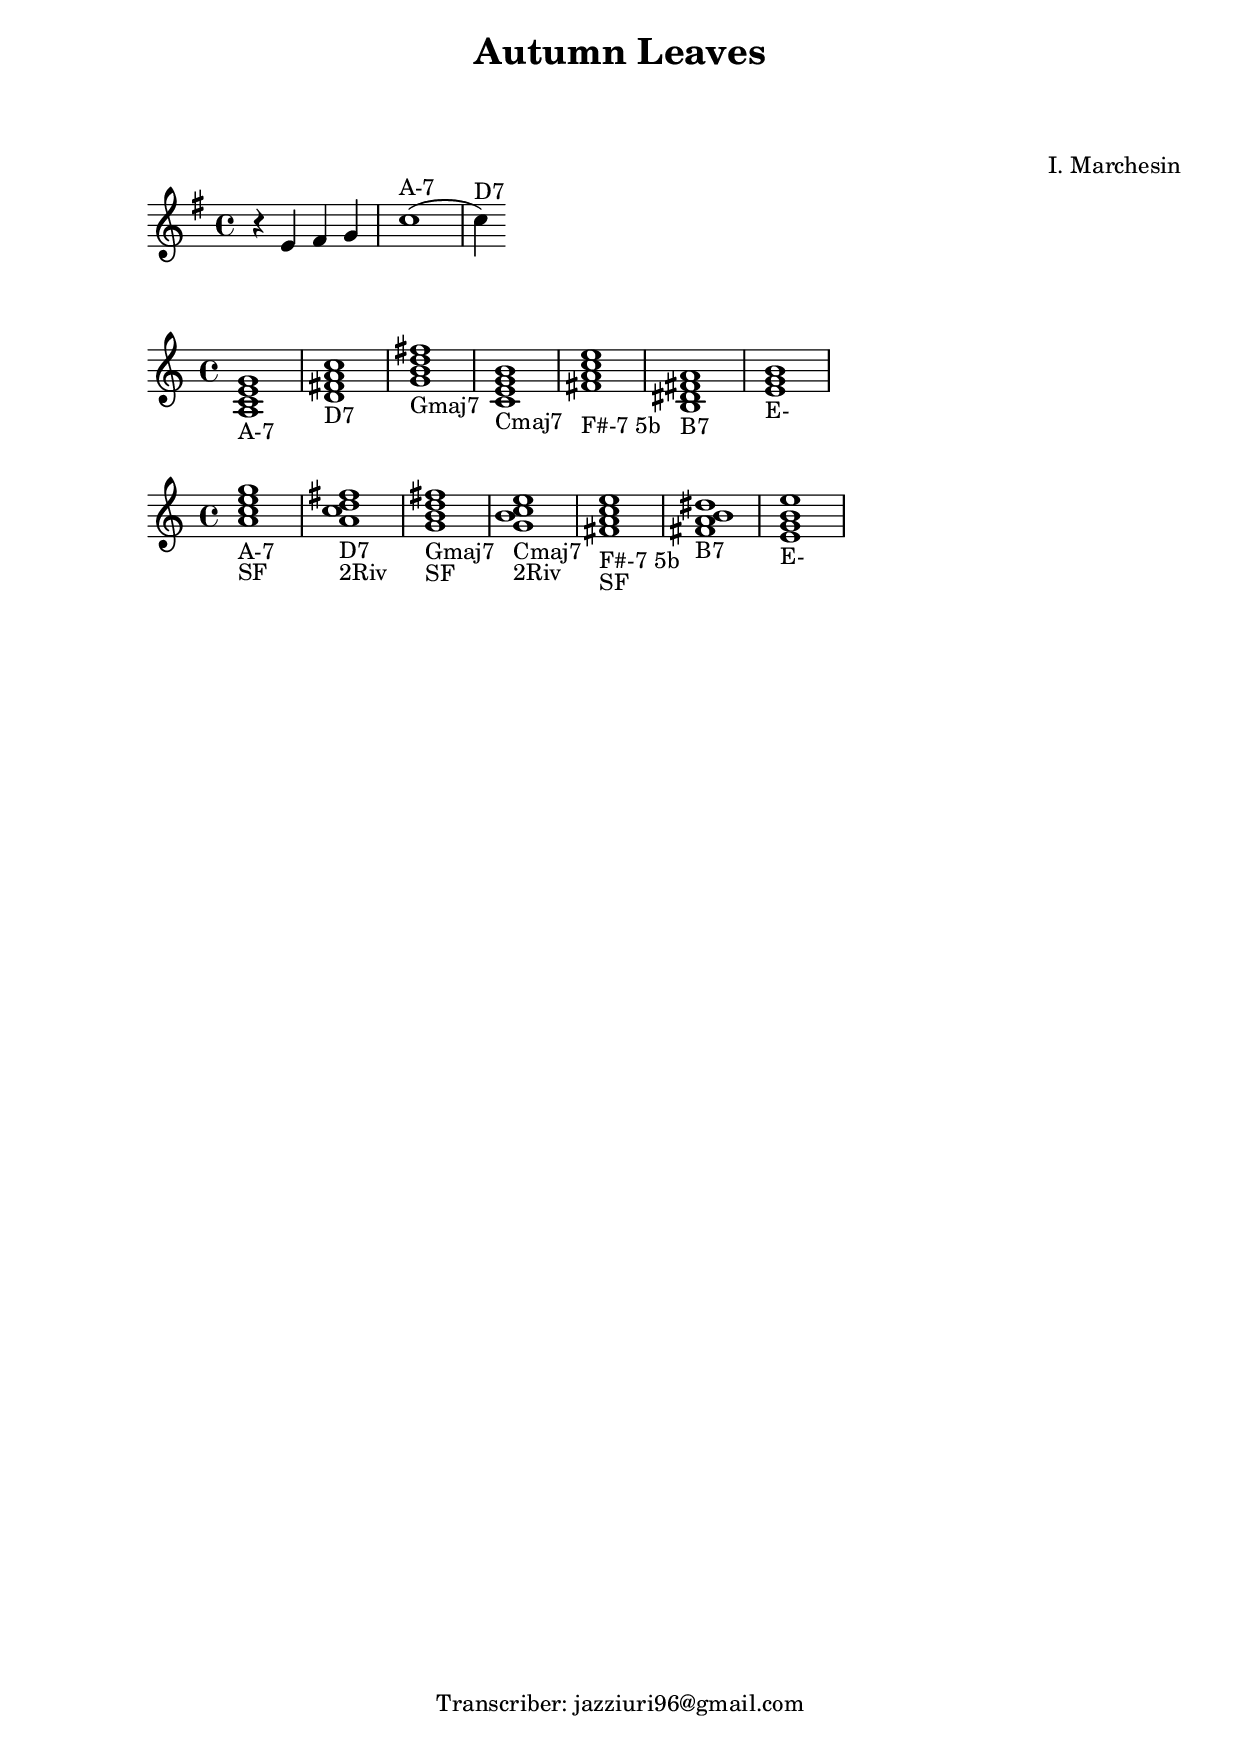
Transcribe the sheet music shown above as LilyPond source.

\header {
  title = "Autumn Leaves"
  subtitle = " "
  composer = " "
  arranger = "I. Marchesin"
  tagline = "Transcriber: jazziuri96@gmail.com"
}

\relative c' {
\key g \major
r4 e fis g
c1(^"A-7"
c4)^"D7"  
}

\relative c' {

<a c e g>1_"A-7"
<d fis a c>_"D7"
<g b d fis>_"Gmaj7"
<c, e g b>_"Cmaj7"
<fis a c e>_"F#-7 5b"
<b, dis fis a>_"B7"
<e g b>_"E-"

}

\relative c' {

<a' c e g>1_"A-7"_"SF"
<a c d fis>_"D7"_"2Riv"
<g b d fis>_"Gmaj7"_"SF"
<g b c e>_"Cmaj7"_"2Riv"
<fis a c e>_"F#-7 5b"_"SF"
<fis a b dis>_"B7"
<e g b e>_"E-"

}